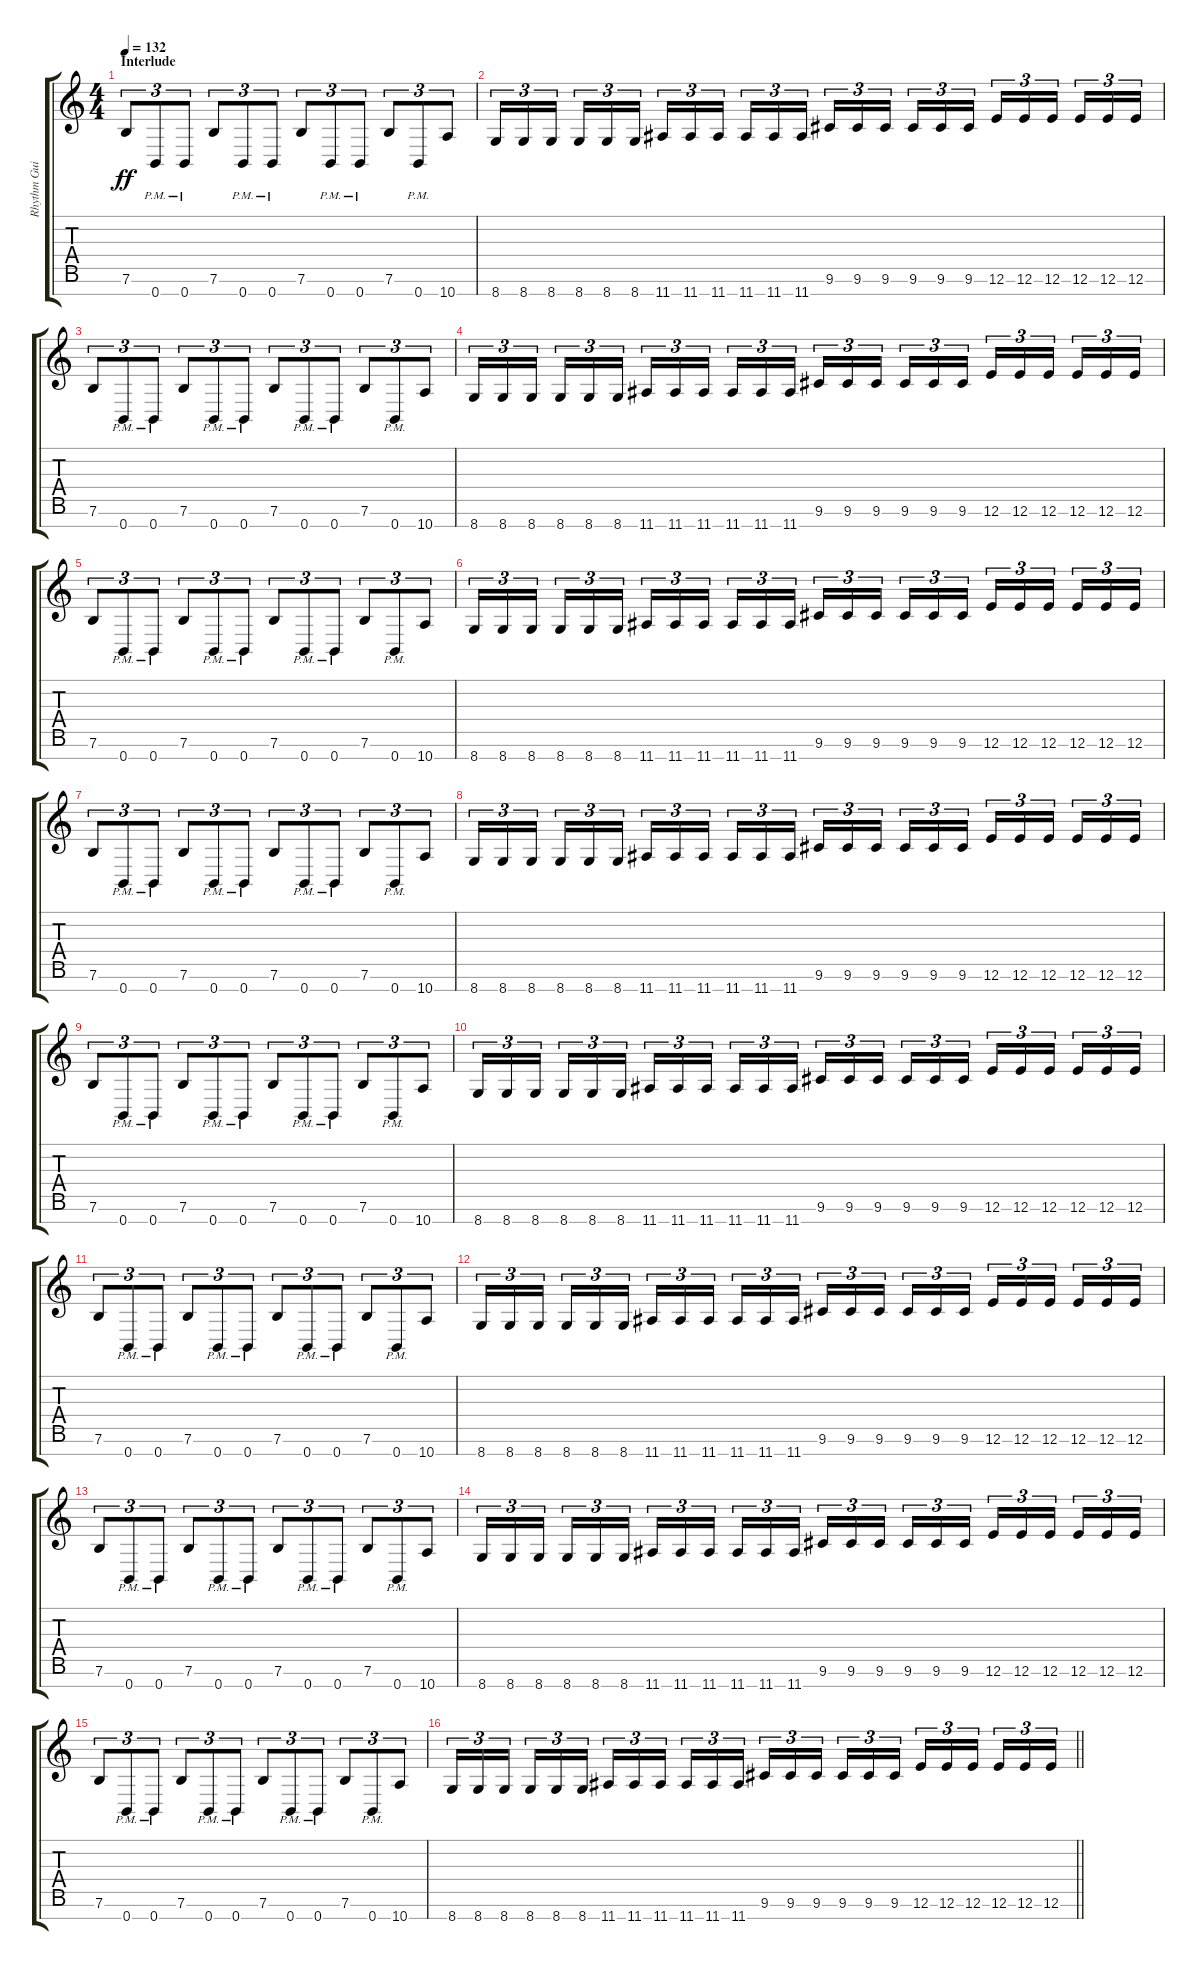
\track ("Rhythm Guitar 2" "Rhythm Gui") {instrument overdrivenguitar}
\staff {score tabs}
\tuning (E4 B3 G3 D3 A2 E2 B1) {hide}
\ts (4 4)
\section ("" "Interlude")
\tempo 132
\clef g2
\ks c
7.6.8{tu (3 2) dy ff} 0.7{pm}.8{tu (3 2)} 0.7{pm}.8{tu (3 2)} 7.6.8{tu (3 2)} 0.7{pm}.8{tu (3 2)} 0.7{pm}.8{tu (3 2)} 7.6.8{tu (3 2)} 0.7{pm}.8{tu (3 2)} 0.7{pm}.8{tu (3 2)} 7.6.8{tu (3 2)} 0.7{pm}.8{tu (3 2)} 10.7.8{tu (3 2)} |
8.7.16{tu (3 2)} 8.7.16{tu (3 2)} 8.7.16{tu (3 2) beam splitsecondary} 8.7.16{tu (3 2)} 8.7.16{tu (3 2)} 8.7.16{tu (3 2)} 11.7.16{tu (3 2)} 11.7.16{tu (3 2)} 11.7.16{tu (3 2) beam splitsecondary} 11.7.16{tu (3 2)} 11.7.16{tu (3 2)} 11.7.16{tu (3 2)} 9.6.16{tu (3 2)} 9.6.16{tu (3 2)} 9.6.16{tu (3 2) beam splitsecondary} 9.6.16{tu (3 2)} 9.6.16{tu (3 2)} 9.6.16{tu (3 2)} 12.6.16{tu (3 2)} 12.6.16{tu (3 2)} 12.6.16{tu (3 2) beam splitsecondary} 12.6.16{tu (3 2)} 12.6.16{tu (3 2)} 12.6.16{tu (3 2)} |
7.6.8{tu (3 2)} 0.7{pm}.8{tu (3 2)} 0.7{pm}.8{tu (3 2)} 7.6.8{tu (3 2)} 0.7{pm}.8{tu (3 2)} 0.7{pm}.8{tu (3 2)} 7.6.8{tu (3 2)} 0.7{pm}.8{tu (3 2)} 0.7{pm}.8{tu (3 2)} 7.6.8{tu (3 2)} 0.7{pm}.8{tu (3 2)} 10.7.8{tu (3 2)} |
8.7.16{tu (3 2)} 8.7.16{tu (3 2)} 8.7.16{tu (3 2) beam splitsecondary} 8.7.16{tu (3 2)} 8.7.16{tu (3 2)} 8.7.16{tu (3 2)} 11.7.16{tu (3 2)} 11.7.16{tu (3 2)} 11.7.16{tu (3 2) beam splitsecondary} 11.7.16{tu (3 2)} 11.7.16{tu (3 2)} 11.7.16{tu (3 2)} 9.6.16{tu (3 2)} 9.6.16{tu (3 2)} 9.6.16{tu (3 2) beam splitsecondary} 9.6.16{tu (3 2)} 9.6.16{tu (3 2)} 9.6.16{tu (3 2)} 12.6.16{tu (3 2)} 12.6.16{tu (3 2)} 12.6.16{tu (3 2) beam splitsecondary} 12.6.16{tu (3 2)} 12.6.16{tu (3 2)} 12.6.16{tu (3 2)} |
7.6.8{tu (3 2)} 0.7{pm}.8{tu (3 2)} 0.7{pm}.8{tu (3 2)} 7.6.8{tu (3 2)} 0.7{pm}.8{tu (3 2)} 0.7{pm}.8{tu (3 2)} 7.6.8{tu (3 2)} 0.7{pm}.8{tu (3 2)} 0.7{pm}.8{tu (3 2)} 7.6.8{tu (3 2)} 0.7{pm}.8{tu (3 2)} 10.7.8{tu (3 2)} |
8.7.16{tu (3 2)} 8.7.16{tu (3 2)} 8.7.16{tu (3 2) beam splitsecondary} 8.7.16{tu (3 2)} 8.7.16{tu (3 2)} 8.7.16{tu (3 2)} 11.7.16{tu (3 2)} 11.7.16{tu (3 2)} 11.7.16{tu (3 2) beam splitsecondary} 11.7.16{tu (3 2)} 11.7.16{tu (3 2)} 11.7.16{tu (3 2)} 9.6.16{tu (3 2)} 9.6.16{tu (3 2)} 9.6.16{tu (3 2) beam splitsecondary} 9.6.16{tu (3 2)} 9.6.16{tu (3 2)} 9.6.16{tu (3 2)} 12.6.16{tu (3 2)} 12.6.16{tu (3 2)} 12.6.16{tu (3 2) beam splitsecondary} 12.6.16{tu (3 2)} 12.6.16{tu (3 2)} 12.6.16{tu (3 2)} |
7.6.8{tu (3 2)} 0.7{pm}.8{tu (3 2)} 0.7{pm}.8{tu (3 2)} 7.6.8{tu (3 2)} 0.7{pm}.8{tu (3 2)} 0.7{pm}.8{tu (3 2)} 7.6.8{tu (3 2)} 0.7{pm}.8{tu (3 2)} 0.7{pm}.8{tu (3 2)} 7.6.8{tu (3 2)} 0.7{pm}.8{tu (3 2)} 10.7.8{tu (3 2)} |
8.7.16{tu (3 2)} 8.7.16{tu (3 2)} 8.7.16{tu (3 2) beam splitsecondary} 8.7.16{tu (3 2)} 8.7.16{tu (3 2)} 8.7.16{tu (3 2)} 11.7.16{tu (3 2)} 11.7.16{tu (3 2)} 11.7.16{tu (3 2) beam splitsecondary} 11.7.16{tu (3 2)} 11.7.16{tu (3 2)} 11.7.16{tu (3 2)} 9.6.16{tu (3 2)} 9.6.16{tu (3 2)} 9.6.16{tu (3 2) beam splitsecondary} 9.6.16{tu (3 2)} 9.6.16{tu (3 2)} 9.6.16{tu (3 2)} 12.6.16{tu (3 2)} 12.6.16{tu (3 2)} 12.6.16{tu (3 2) beam splitsecondary} 12.6.16{tu (3 2)} 12.6.16{tu (3 2)} 12.6.16{tu (3 2)} |
7.6.8{tu (3 2)} 0.7{pm}.8{tu (3 2)} 0.7{pm}.8{tu (3 2)} 7.6.8{tu (3 2)} 0.7{pm}.8{tu (3 2)} 0.7{pm}.8{tu (3 2)} 7.6.8{tu (3 2)} 0.7{pm}.8{tu (3 2)} 0.7{pm}.8{tu (3 2)} 7.6.8{tu (3 2)} 0.7{pm}.8{tu (3 2)} 10.7.8{tu (3 2)} |
8.7.16{tu (3 2)} 8.7.16{tu (3 2)} 8.7.16{tu (3 2) beam splitsecondary} 8.7.16{tu (3 2)} 8.7.16{tu (3 2)} 8.7.16{tu (3 2)} 11.7.16{tu (3 2)} 11.7.16{tu (3 2)} 11.7.16{tu (3 2) beam splitsecondary} 11.7.16{tu (3 2)} 11.7.16{tu (3 2)} 11.7.16{tu (3 2)} 9.6.16{tu (3 2)} 9.6.16{tu (3 2)} 9.6.16{tu (3 2) beam splitsecondary} 9.6.16{tu (3 2)} 9.6.16{tu (3 2)} 9.6.16{tu (3 2)} 12.6.16{tu (3 2)} 12.6.16{tu (3 2)} 12.6.16{tu (3 2) beam splitsecondary} 12.6.16{tu (3 2)} 12.6.16{tu (3 2)} 12.6.16{tu (3 2)} |
7.6.8{tu (3 2)} 0.7{pm}.8{tu (3 2)} 0.7{pm}.8{tu (3 2)} 7.6.8{tu (3 2)} 0.7{pm}.8{tu (3 2)} 0.7{pm}.8{tu (3 2)} 7.6.8{tu (3 2)} 0.7{pm}.8{tu (3 2)} 0.7{pm}.8{tu (3 2)} 7.6.8{tu (3 2)} 0.7{pm}.8{tu (3 2)} 10.7.8{tu (3 2)} |
8.7.16{tu (3 2)} 8.7.16{tu (3 2)} 8.7.16{tu (3 2) beam splitsecondary} 8.7.16{tu (3 2)} 8.7.16{tu (3 2)} 8.7.16{tu (3 2)} 11.7.16{tu (3 2)} 11.7.16{tu (3 2)} 11.7.16{tu (3 2) beam splitsecondary} 11.7.16{tu (3 2)} 11.7.16{tu (3 2)} 11.7.16{tu (3 2)} 9.6.16{tu (3 2)} 9.6.16{tu (3 2)} 9.6.16{tu (3 2) beam splitsecondary} 9.6.16{tu (3 2)} 9.6.16{tu (3 2)} 9.6.16{tu (3 2)} 12.6.16{tu (3 2)} 12.6.16{tu (3 2)} 12.6.16{tu (3 2) beam splitsecondary} 12.6.16{tu (3 2)} 12.6.16{tu (3 2)} 12.6.16{tu (3 2)} |
7.6.8{tu (3 2)} 0.7{pm}.8{tu (3 2)} 0.7{pm}.8{tu (3 2)} 7.6.8{tu (3 2)} 0.7{pm}.8{tu (3 2)} 0.7{pm}.8{tu (3 2)} 7.6.8{tu (3 2)} 0.7{pm}.8{tu (3 2)} 0.7{pm}.8{tu (3 2)} 7.6.8{tu (3 2)} 0.7{pm}.8{tu (3 2)} 10.7.8{tu (3 2)} |
8.7.16{tu (3 2)} 8.7.16{tu (3 2)} 8.7.16{tu (3 2) beam splitsecondary} 8.7.16{tu (3 2)} 8.7.16{tu (3 2)} 8.7.16{tu (3 2)} 11.7.16{tu (3 2)} 11.7.16{tu (3 2)} 11.7.16{tu (3 2) beam splitsecondary} 11.7.16{tu (3 2)} 11.7.16{tu (3 2)} 11.7.16{tu (3 2)} 9.6.16{tu (3 2)} 9.6.16{tu (3 2)} 9.6.16{tu (3 2) beam splitsecondary} 9.6.16{tu (3 2)} 9.6.16{tu (3 2)} 9.6.16{tu (3 2)} 12.6.16{tu (3 2)} 12.6.16{tu (3 2)} 12.6.16{tu (3 2) beam splitsecondary} 12.6.16{tu (3 2)} 12.6.16{tu (3 2)} 12.6.16{tu (3 2)} |
7.6.8{tu (3 2)} 0.7{pm}.8{tu (3 2)} 0.7{pm}.8{tu (3 2)} 7.6.8{tu (3 2)} 0.7{pm}.8{tu (3 2)} 0.7{pm}.8{tu (3 2)} 7.6.8{tu (3 2)} 0.7{pm}.8{tu (3 2)} 0.7{pm}.8{tu (3 2)} 7.6.8{tu (3 2)} 0.7{pm}.8{tu (3 2)} 10.7.8{tu (3 2)} |
\barLineRight lightlight
8.7.16{tu (3 2)} 8.7.16{tu (3 2)} 8.7.16{tu (3 2) beam splitsecondary} 8.7.16{tu (3 2)} 8.7.16{tu (3 2)} 8.7.16{tu (3 2)} 11.7.16{tu (3 2)} 11.7.16{tu (3 2)} 11.7.16{tu (3 2) beam splitsecondary} 11.7.16{tu (3 2)} 11.7.16{tu (3 2)} 11.7.16{tu (3 2)} 9.6.16{tu (3 2)} 9.6.16{tu (3 2)} 9.6.16{tu (3 2) beam splitsecondary} 9.6.16{tu (3 2)} 9.6.16{tu (3 2)} 9.6.16{tu (3 2)} 12.6.16{tu (3 2)} 12.6.16{tu (3 2)} 12.6.16{tu (3 2) beam splitsecondary} 12.6.16{tu (3 2)} 12.6.16{tu (3 2)} 12.6.16{tu (3 2)}
